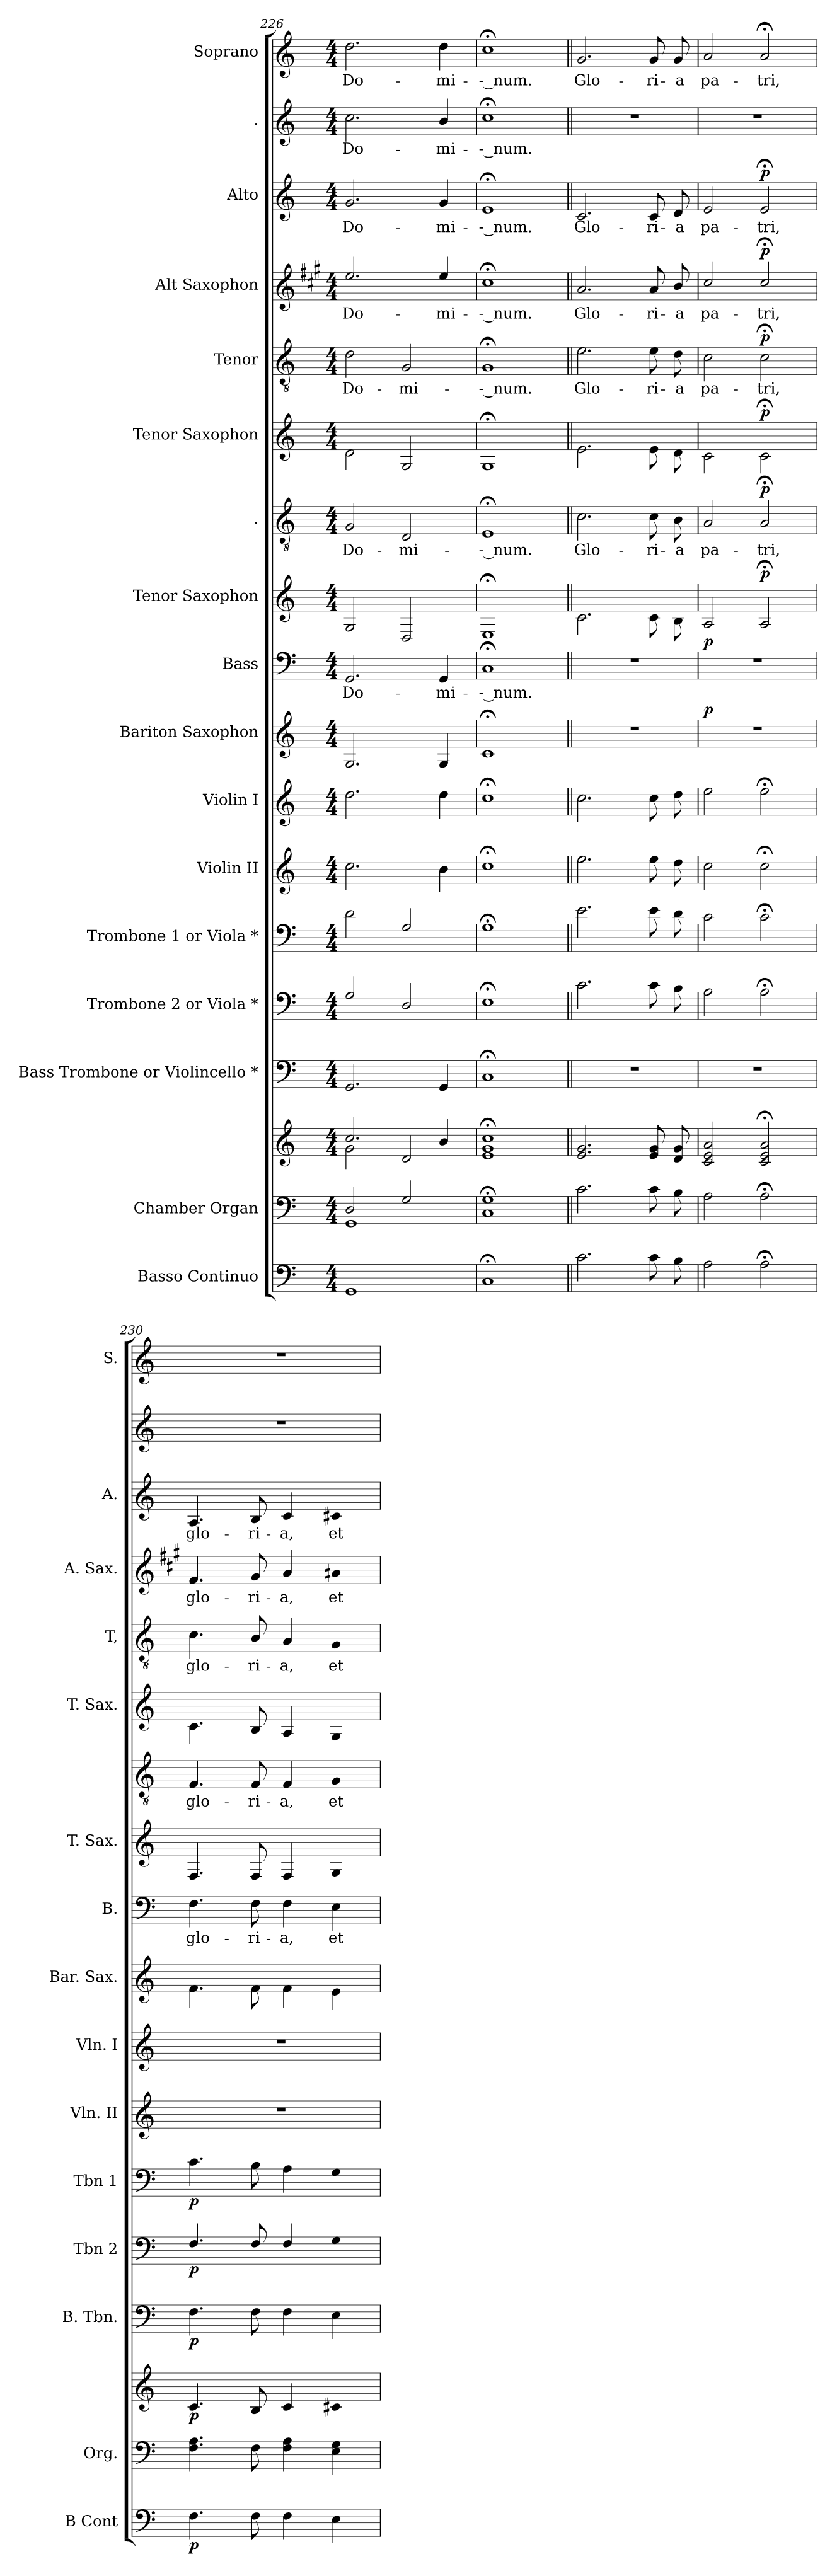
**kern	**dynam	**kern	**kern	**dynam	**kern	**dynam	**kern	**dynam	**kern	**dynam	**kern	**kern	**kern	**dynam	**kern	**text	**dynam	**kern	**dynam	**kern	**text	**dynam	**kern	**dynam	**kern	**text	**dynam	**kern	**text	**dynam	**kern	**text	**dynam	**kern	**text	**kern	**text
*part17	*part17	*part16	*part16	*part16	*part15	*part15	*part14	*part14	*part13	*part13	*part12	*part11	*part10	*part10	*part9	*part9	*part9	*part8	*part8	*part7	*part7	*part7	*part6	*part6	*part5	*part5	*part5	*part4	*part4	*part4	*part3	*part3	*part3	*part2	*part2	*part1	*part1
*staff18	*staff18	*staff17	*staff16	*staff16/17	*staff15	*staff15	*staff14	*staff14	*staff13	*staff13	*staff12	*staff11	*staff10	*staff10	*staff9	*staff9	*staff9	*staff8	*staff8	*staff7	*staff7	*staff7	*staff6	*staff6	*staff5	*staff5	*staff5	*staff4	*staff4	*staff4	*staff3	*staff3	*staff3	*staff2	*staff2	*staff1	*staff1
*I"Basso  Continuo	*	*I"Chamber  Organ	*	*	*I"Bass Trombone or Violincello *	*	*I"Trombone 2 or Viola *	*	*I"Trombone 1 or Viola *	*	*I"Violin II	*I"Violin I	*I"Bariton Saxophon	*	*I"Bass	*	*	*I"Tenor Saxophon	*	*I".	*	*	*I"Tenor Saxophon	*	*I"Tenor	*	*	*I"Alt Saxophon	*	*	*I"Alto	*	*	*I".	*	*I"Soprano	*
*I'B Cont	*	*I'Org.	*	*	*I'B. Tbn.	*	*I'Tbn 2	*	*I'Tbn 1	*	*I'Vln. II	*I'Vln. I	*I'Bar. Sax.	*	*I'B.	*	*	*I'T. Sax.	*	*	*	*	*I'T. Sax.	*	*I'T,	*	*	*I'A. Sax.	*	*	*I'A.	*	*	*	*	*I'S.	*
*clefF4	*	*clefF4	*clefG2	*	*clefF4	*	*clefF4	*	*clefF4	*	*clefG2	*clefG2	*clefG2	*	*clefF4	*	*	*clefG2	*	*clefGv2	*	*	*clefG2	*	*clefGv2	*	*	*clefG2	*	*	*clefG2	*	*	*clefG2	*	*clefG2	*
*ITrd7c12	*	*	*	*	*	*	*	*	*	*	*	*	*ITrd12c21	*	*	*	*	*ITrd8c14	*	*ITrd7c12	*	*	*ITrd8c14	*	*ITrd7c12	*	*	*ITrd5c9	*	*	*	*	*	*	*	*	*
*k[]	*	*k[]	*k[]	*	*k[]	*	*k[]	*	*k[]	*	*k[]	*k[]	*k[]	*	*k[]	*	*	*k[]	*	*k[]	*	*	*k[]	*	*k[]	*	*	*k[]	*	*	*k[]	*	*	*k[]	*	*k[]	*
*M4/4	*	*M4/4	*M4/4	*	*M4/4	*	*M4/4	*	*M4/4	*	*M4/4	*M4/4	*M4/4	*	*M4/4	*	*	*M4/4	*	*M4/4	*	*	*M4/4	*	*M4/4	*	*	*M4/4	*	*	*M4/4	*	*	*M4/4	*	*M4/4	*
=226	=226	=226	=226	=226	=226	=226	=226	=226	=226	=226	=226	=226	=226	=226	=226	=226	=226	=226	=226	=226	=226	=226	=226	=226	=226	=226	=226	=226	=226	=226	=226	=226	=226	=226	=226	=226	=226
*	*	*^	*^	*	*	*	*	*	*	*	*	*	*	*	*	*	*	*	*	*	*	*	*	*	*	*	*	*	*	*	*	*	*	*	*	*	*
!	!	!	!	!	!	!	!	!	!	!	!	!	!	!	!	!	!	!LO:LY:b	!	!	!	!	!LO:LY:b	!	!	!	!	!LO:LY:b	!	!	!LO:LY:b	!	!	!LO:LY:b	!	!	!LO:LY:b	!	!LO:LY:b
1GGG	.	2D/	1GG	2.cc/	2g\	.	2.GG/	.	2G/	.	2d\	.	2.cc\	2.dd\	2.GG/	.	2.GG/	Do-	.	2GG/	.	2GG/	Do-	.	2D\	.	2D\	Do-	.	2.g/	Do-	.	2.g/	Do-	.	2.cc\	Do-	2.dd\	Do-
!	!	!	!	!	!	!	!	!	!	!	!	!	!	!	!	!	!	!	!	!	!	!	!LO:LY:b	!	!	!	!	!LO:LY:b	!	!	!	!	!	!	!	!	!	!	!
.	.	2G/	.	.	2d/	.	.	.	2D/	.	2G/	.	.	.	.	.	.	.	.	2DD/	.	2DD/	-mi-	.	2GG/	.	2GG/	-mi-	.	.	.	.	.	.	.	.	.	.	.
!	!	!	!	!	!	!	!	!	!	!	!	!	!	!	!	!	!	!LO:LY:b	!	!	!	!	!	!	!	!	!	!	!	!	!LO:LY:b	!	!	!LO:LY:b	!	!	!LO:LY:b	!	!LO:LY:b
.	.	.	.	4b/	.	.	4GG/	.	.	.	.	.	4b\	4dd\	4GG/	.	4GG/	-mi-	.	.	.	.	.	.	.	.	.	.	.	4g/	-mi-	.	4g/	-mi-	.	4b/	-mi-	4dd\	-mi-
*	*	*	*	*v	*v	*	*	*	*	*	*	*	*	*	*	*	*	*	*	*	*	*	*	*	*	*	*	*	*	*	*	*	*	*	*	*	*	*	*
=227	=227	=227	=227	=227	=227	=227	=227	=227	=227	=227	=227	=227	=227	=227	=227	=227	=227	=227	=227	=227	=227	=227	=227	=227	=227	=227	=227	=227	=227	=227	=227	=227	=227	=227	=227	=227	=227	=227
!	!	!	!	!	!	!	!	!	!	!	!	!	!	!	!	!	!LO:LY:b	!	!	!	!	!LO:LY:b	!	!	!	!	!LO:LY:b	!	!	!LO:LY:b	!	!	!LO:LY:b	!	!	!LO:LY:b	!	!LO:LY:b
1CC;<	.	1G;<	1C	1e;< 1g;< 1cc;<	.	1C;<	.	1E;<	.	1G;<	.	1cc;<	1cc;<	1C;<	.	1C;<	-- num.	.	1EE;<	.	1EE;<	-- num.	.	1GG;<	.	1GG;<	-- num.	.	1e;<	-- num.	.	1e;<	-- num.	.	1cc;<	-- num.	1cc;<	-- num.
=228||	=228||	=228||	=228||	=228||	=228||	=228||	=228||	=228||	=228||	=228||	=228||	=228||	=228||	=228||	=228||	=228||	=228||	=228||	=228||	=228||	=228||	=228||	=228||	=228||	=228||	=228||	=228||	=228||	=228||	=228||	=228||	=228||	=228||	=228||	=228||	=228||	=228||	=228||
!	!	!	!	!	!	!	!	!	!	!	!	!	!	!	!	!	!	!	!	!	!	!LO:LY:b	!	!	!	!	!LO:LY:b	!	!	!LO:LY:b	!	!	!LO:LY:b	!	!	!	!	!LO:LY:b
*	*	*v	*v	*	*	*	*	*	*	*	*	*	*	*	*	*	*	*	*	*	*	*	*	*	*	*	*	*	*	*	*	*	*	*	*	*	*	*
2.C\	.	2.c\	2.e/ 2.g/	.	1r	.	2.c\	.	2.e\	.	2.ee\	2.cc\	1r	.	1r	.	.	2.C\	.	2.C\	Glo-	.	2.E\	.	2.E\	Glo-	.	2.c/	Glo-	.	2.c/	Glo-	.	1r	.	2.g/	Glo-
!	!	!	!	!	!	!	!	!	!	!	!	!	!	!	!	!	!	!	!	!	!LO:LY:b	!	!	!	!	!LO:LY:b	!	!	!LO:LY:b	!	!	!LO:LY:b	!	!	!	!	!LO:LY:b
8C\	.	8c\	8e/ 8g/	.	.	.	8c\	.	8e\	.	8ee\	8cc\	.	.	.	.	.	8C\	.	8C\	-ri-	.	8E\	.	8E\	-ri-	.	8c/	-ri-	.	8c/	-ri-	.	.	.	8g/	-ri-
!	!	!	!	!	!	!	!	!	!	!	!	!	!	!	!	!	!	!	!	!	!LO:LY:b	!	!	!	!	!LO:LY:b	!	!	!LO:LY:b	!	!	!LO:LY:b	!	!	!	!	!LO:LY:b
8BB\	.	8B\	8d/ 8g/	.	.	.	8B\	.	8d\	.	8dd\	8dd\	.	.	.	.	.	8BB\	.	8BB\	-a	.	8D\	.	8D\	-a	.	8d/	-a	.	8d/	-a	.	.	.	8g/	-a
=229	=229	=229	=229	=229	=229	=229	=229	=229	=229	=229	=229	=229	=229	=229	=229	=229	=229	=229	=229	=229	=229	=229	=229	=229	=229	=229	=229	=229	=229	=229	=229	=229	=229	=229	=229	=229	=229
!	!	!	!	!	!	!	!	!	!	!	!	!	!	!LO:DY:a	!	!	!LO:DY:a	!	!	!	!LO:LY:b	!	!	!	!	!LO:LY:b	!	!	!LO:LY:b	!	!	!LO:LY:b	!	!	!	!	!LO:LY:b
2AA\	.	2A\	2c/ 2e/ 2a/	.	1r	.	2A\	.	2c\	.	2cc\	2ee\	1r	p	1r	.	p	2AA/	.	2AA/	pa-	.	2C\	.	2C\	pa-	.	2e/	pa-	.	2e/	pa-	.	1r	.	2a/	pa-
!	!	!	!	!	!	!	!	!	!	!	!	!	!	!	!	!	!	!	!LO:DY:a	!	!LO:LY:b	!LO:DY:a	!	!LO:DY:a	!	!LO:LY:b	!LO:DY:a	!	!LO:LY:b	!LO:DY:a	!	!LO:LY:b	!LO:DY:a	!	!	!	!LO:LY:b
2AA;<\	.	2A;<\	2c/;< 2e/;< 2a/;<	.	.	.	2A;<\	.	2c;<\	.	2cc;<\	2ee;<\	.	.	.	.	.	2AA;</	p	2AA;</	-tri,	p	2C;<\	p	2C;<\	-tri,	p	2e;</	-tri,	p	2e;</	-tri,	p	.	.	2a;</	-tri,
=230	=230	=230	=230	=230	=230	=230	=230	=230	=230	=230	=230	=230	=230	=230	=230	=230	=230	=230	=230	=230	=230	=230	=230	=230	=230	=230	=230	=230	=230	=230	=230	=230	=230	=230	=230	=230	=230
!	!LO:DY:b	!	!	!LO:DY:b	!	!LO:DY:b	!	!LO:DY:b	!	!LO:DY:b	!	!	!	!	!	!LO:LY:b	!	!	!	!	!LO:LY:b	!	!	!	!	!LO:LY:b	!	!	!LO:LY:b	!	!	!LO:LY:b	!	!	!	!	!
4.FF\	p	4.F\ 4.A\	4.c/	p	4.F\	p	4.F/	p	4.c\	p	1r	1r	4.F\	.	4.F\	glo-	.	4.FF/	.	4.FF/	glo-	.	4.C\	.	4.C\	glo-	.	4.A/	glo-	.	4.A/	glo-	.	1r	.	1r	.
!	!	!	!	!	!	!	!	!	!	!	!	!	!	!	!	!LO:LY:b	!	!	!	!	!LO:LY:b	!	!	!	!	!LO:LY:b	!	!	!LO:LY:b	!	!	!LO:LY:b	!	!	!	!	!
8FF\	.	8F\	8B/	.	8F\	.	8F/	.	8B\	.	.	.	8F\	.	8F\	-ri-	.	8FF/	.	8FF/	-ri-	.	8BB/	.	8BB/	-ri-	.	8B/	-ri-	.	8B/	-ri-	.	.	.	.	.
!	!	!	!	!	!	!	!	!	!	!	!	!	!	!	!	!LO:LY:b	!	!	!	!	!LO:LY:b	!	!	!	!	!LO:LY:b	!	!	!LO:LY:b	!	!	!LO:LY:b	!	!	!	!	!
4FF\	.	4F\ 4A\	4c/	.	4F\	.	4F/	.	4A\	.	.	.	4F\	.	4F\	-a,	.	4FF/	.	4FF/	-a,	.	4AA/	.	4AA/	-a,	.	4c/	-a,	.	4c/	-a,	.	.	.	.	.
!	!	!	!	!	!	!	!	!	!	!	!	!	!	!	!	!LO:LY:b	!	!	!	!	!LO:LY:b	!	!	!	!	!LO:LY:b	!	!	!LO:LY:b	!	!	!LO:LY:b	!	!	!	!	!
4EE\	.	4E\ 4G\	4c#X/	.	4E\	.	4G/	.	4G/	.	.	.	4E\	.	4E\	et	.	4GG/	.	4GG/	et	.	4GG/	.	4GG/	et	.	4c#X/	et	.	4c#X/	et	.	.	.	.	.
=	=	=	=	=	=	=	=	=	=	=	=	=	=	=	=	=	=	=	=	=	=	=	=	=	=	=	=	=	=	=	=	=	=	=	=	=	=
*-	*-	*-	*-	*-	*-	*-	*-	*-	*-	*-	*-	*-	*-	*-	*-	*-	*-	*-	*-	*-	*-	*-	*-	*-	*-	*-	*-	*-	*-	*-	*-	*-	*-	*-	*-	*-	*-
